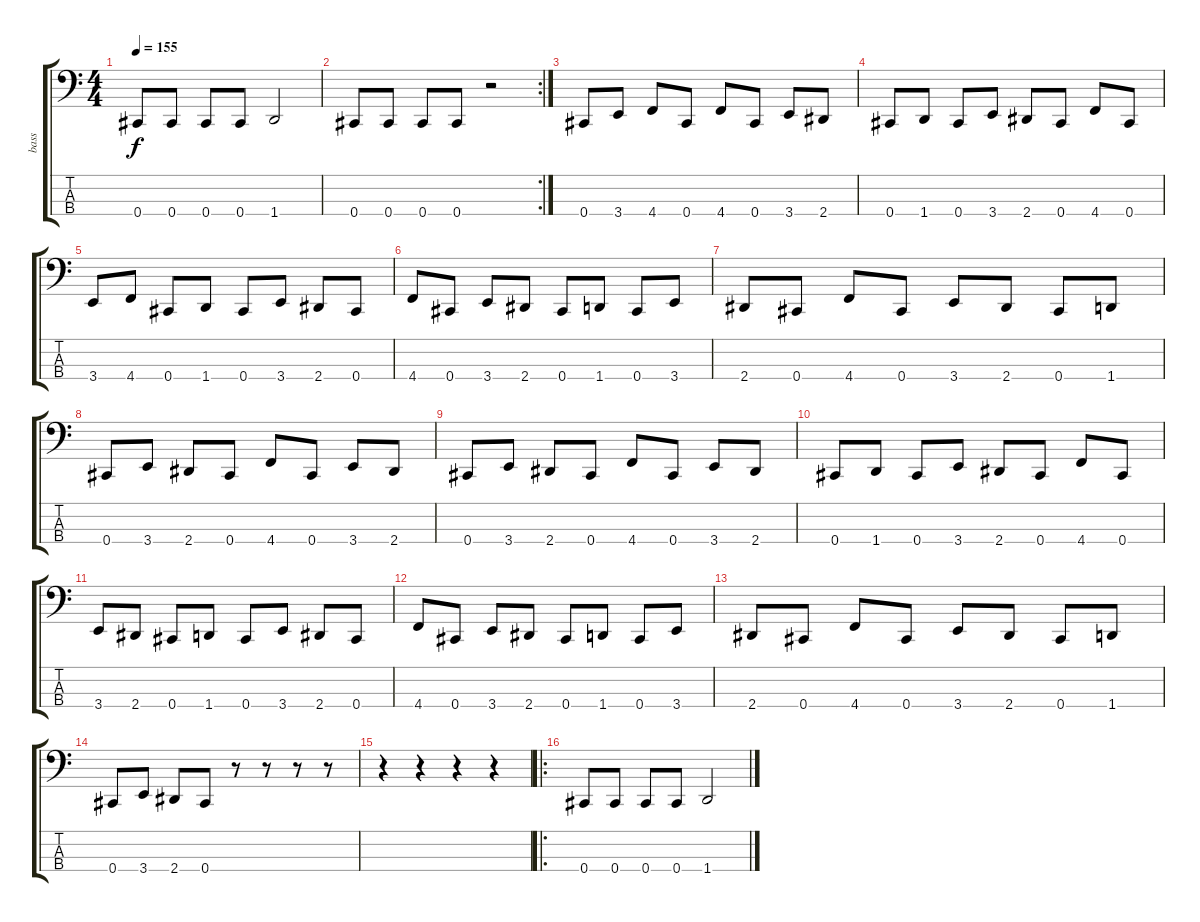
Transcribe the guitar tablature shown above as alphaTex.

\track ("bass" "bass") {instrument electricbassfinger}
\staff {score tabs}
\tuning (E2 B1 Gb1 Db1) {hide}
\ts (4 4)
\tempo 155
\clef f4
\ks c
0.4.8{dy f} 0.4.8 0.4.8 0.4.8 1.4.2 |
\rc 2
0.4.8 0.4.8 0.4.8 0.4.8 r.2 |
0.4.8 3.4.8 4.4.8 0.4.8 4.4.8 0.4.8 3.4.8 2.4.8 |
0.4.8 1.4.8 0.4.8 3.4.8 2.4.8 0.4.8 4.4.8 0.4.8 |
3.4.8 4.4.8 0.4.8 1.4.8 0.4.8 3.4.8 2.4.8 0.4.8 |
4.4.8 0.4.8 3.4.8 2.4.8 0.4.8 1.4.8 0.4.8 3.4.8 |
2.4.8 0.4.8 4.4.8 0.4.8 3.4.8 2.4.8 0.4.8 1.4.8 |
0.4.8 3.4.8 2.4.8 0.4.8 4.4.8 0.4.8 3.4.8 2.4.8 |
0.4.8 3.4.8 2.4.8 0.4.8 4.4.8 0.4.8 3.4.8 2.4.8 |
0.4.8 1.4.8 0.4.8 3.4.8 2.4.8 0.4.8 4.4.8 0.4.8 |
3.4.8 2.4.8 0.4.8 1.4.8 0.4.8 3.4.8 2.4.8 0.4.8 |
4.4.8 0.4.8 3.4.8 2.4.8 0.4.8 1.4.8 0.4.8 3.4.8 |
2.4.8 0.4.8 4.4.8 0.4.8 3.4.8 2.4.8 0.4.8 1.4.8 |
0.4.8 3.4.8 2.4.8 0.4.8 r.8 r.8 r.8 r.8 |
r.4 r.4 r.4 r.4 |
\ro
0.4.8 0.4.8 0.4.8 0.4.8 1.4.2
